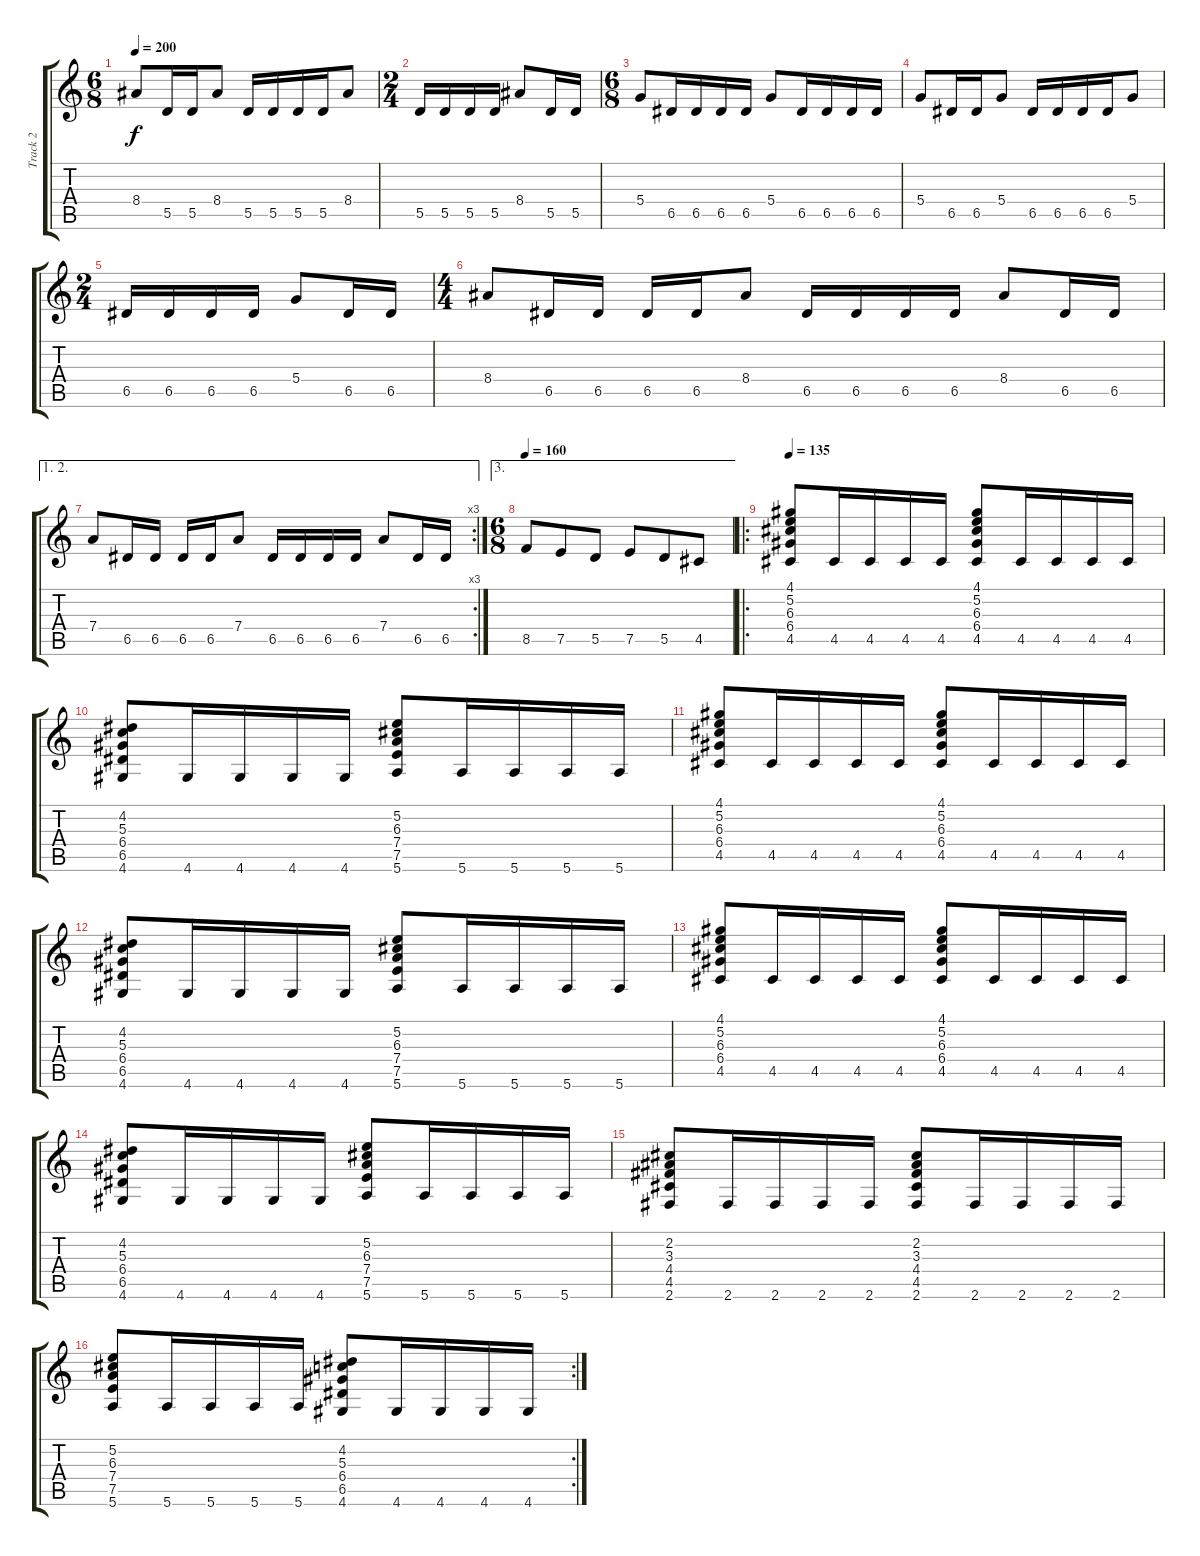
\track ("Track 2" "Track 2") {instrument distortionguitar}
\staff {score tabs}
\tuning (E4 B3 G3 D3 A2 E2) {hide}
\ts (6 8)
\tempo 200
\clef g2
\ks c
8.4.8{dy f} 5.5.16 5.5.16 8.4.8 5.5.16 5.5.16 5.5.16 5.5.16 8.4.8 |
\ts (2 4)
5.5.16 5.5.16 5.5.16 5.5.16 8.4.8 5.5.16 5.5.16 |
\ts (6 8)
5.4.8 6.5.16 6.5.16 6.5.16 6.5.16 5.4.8 6.5.16 6.5.16 6.5.16 6.5.16 |
5.4.8 6.5.16 6.5.16 5.4.8 6.5.16 6.5.16 6.5.16 6.5.16 5.4.8 |
\ts (2 4)
6.5.16 6.5.16 6.5.16 6.5.16 5.4.8 6.5.16 6.5.16 |
\ts (4 4)
8.4.8 6.5.16 6.5.16 6.5.16 6.5.16 8.4.8 6.5.16 6.5.16 6.5.16 6.5.16 8.4.8 6.5.16 6.5.16 |
\ae (1 2)
\rc 3
7.4.8 6.5.16 6.5.16 6.5.16 6.5.16 7.4.8 6.5.16 6.5.16 6.5.16 6.5.16 7.4.8 6.5.16 6.5.16 |
\ae 3
\ts (6 8)
\tempo 160
8.5.8 7.5.8 5.5.8 7.5.8 5.5.8 4.5.8 |
\ro
\tempo 135
(4.1 5.2 6.3 6.4 4.5).8 4.5.16 4.5.16 4.5.16 4.5.16 (4.1 5.2 6.3 6.4 4.5).8 4.5.16 4.5.16 4.5.16 4.5.16 |
(4.2 5.3 6.4 6.5 4.6).8 4.6.16 4.6.16 4.6.16 4.6.16 (5.2 6.3 7.4 7.5 5.6).8 5.6.16 5.6.16 5.6.16 5.6.16 |
(4.1 5.2 6.3 6.4 4.5).8 4.5.16 4.5.16 4.5.16 4.5.16 (4.1 5.2 6.3 6.4 4.5).8 4.5.16 4.5.16 4.5.16 4.5.16 |
(4.2 5.3 6.4 6.5 4.6).8 4.6.16 4.6.16 4.6.16 4.6.16 (5.2 6.3 7.4 7.5 5.6).8 5.6.16 5.6.16 5.6.16 5.6.16 |
(4.1 5.2 6.3 6.4 4.5).8 4.5.16 4.5.16 4.5.16 4.5.16 (4.1 5.2 6.3 6.4 4.5).8 4.5.16 4.5.16 4.5.16 4.5.16 |
(4.2 5.3 6.4 6.5 4.6).8 4.6.16 4.6.16 4.6.16 4.6.16 (5.2 6.3 7.4 7.5 5.6).8 5.6.16 5.6.16 5.6.16 5.6.16 |
(2.2 3.3 4.4 4.5 2.6).8 2.6.16 2.6.16 2.6.16 2.6.16 (2.2 3.3 4.4 4.5 2.6).8 2.6.16 2.6.16 2.6.16 2.6.16 |
\rc 2
(5.2 6.3 7.4 7.5 5.6).8 5.6.16 5.6.16 5.6.16 5.6.16 (4.2 5.3 6.4 6.5 4.6).8 4.6.16 4.6.16 4.6.16 4.6.16
